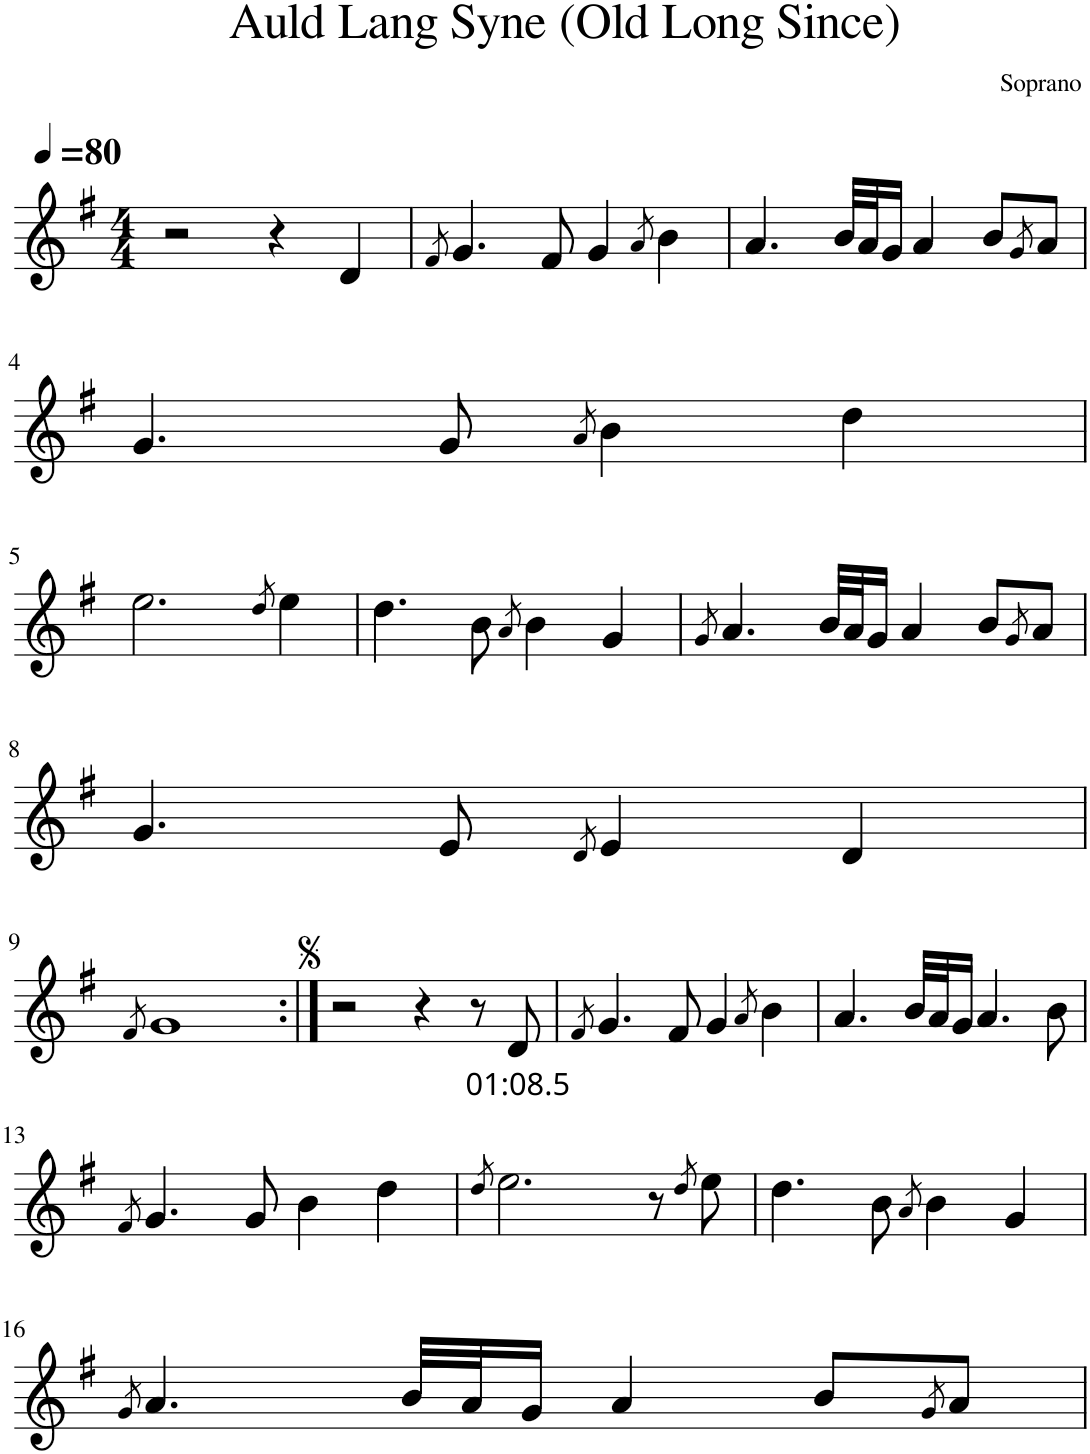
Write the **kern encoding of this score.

**kern	**text
*part1	*part1
*staff1	*staff1
*I"Voice	*
*I'V	*
*clefG2	*
*k[f#]	*
*M4/4	*
*MM80	*
=1	=1
2r	.
4r	.
4d/	.
=2	=2
8qf#/	.
4.g/	.
8f#/	.
4g/	.
8qa/	.
4b\	.
=3	=3
4.a/	.
32b/LLL	.
32a/J	.
16g/JJ	.
4a/	.
8b/L	.
8qg/	.
8a/J	.
!!LO:LB:g=z
=4	=4
4.g/	.
8g/	.
8qa/	.
4b\	.
4dd\	.
!!LO:LB:g=z
=5	=5
2.ee\	.
8qdd/	.
4ee\	.
=6	=6
4.dd\	.
8b\	.
8qa/	.
4b\	.
4g/	.
=7	=7
8qg/	.
4.a/	.
32b/LLL	.
32a/J	.
16g/JJ	.
4a/	.
8b/L	.
8qg/	.
8a/J	.
!!LO:LB:g=z
=8	=8
4.g/	.
8e/	.
8qd/	.
4e/	.
4d/	.
!!LO:LB:g=z
=9	=9
8qf#/	.
1g	.
=10:|!	=10:|!
2r	.
4r	.
8r	.
!	!LO:LY:b
8d/	01:08.5
=11	=11
8qf#/	.
4.g/	.
8f#/	.
4g/	.
8qa/	.
4b\	.
=12	=12
4.a/	.
32b/LLL	.
32a/J	.
16g/JJ	.
4.a/	.
8b\	.
!!LO:LB:g=z
=13	=13
8qf#/	.
4.g/	.
8g/	.
4b\	.
4dd\	.
=14	=14
8qdd/	.
2.ee\	.
8r	.
8qdd/	.
8ee\	.
=15	=15
4.dd\	.
8b\	.
8qa/	.
4b\	.
4g/	.
!!LO:LB:g=z
=16	=16
8qg/	.
4.a/	.
32b/LLL	.
32a/J	.
16g/JJ	.
4a/	.
8b/L	.
8qg/	.
8a/J	.
=	=
*-	*-
